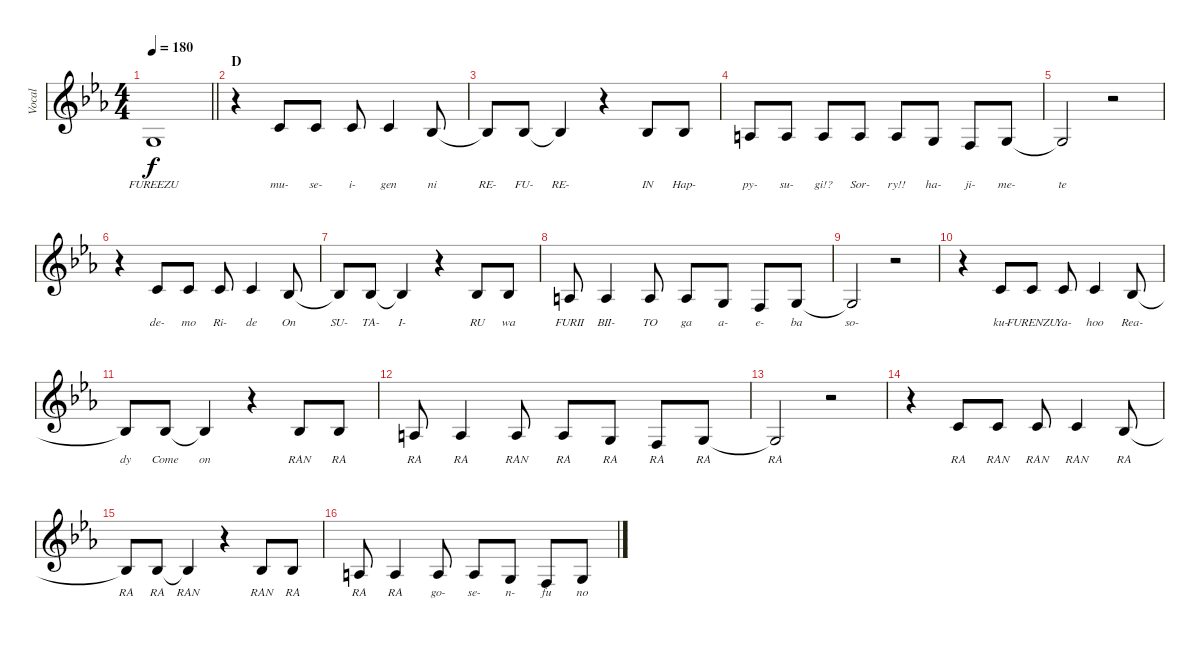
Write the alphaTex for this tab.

\track ("Vocal" "Vocal") {instrument cello}
\staff {score}
\tuning (E4 B3 G3 D3 A2 E2) {hide}
\ts (4 4)
\tempo 180
\clef g2
\barLineRight lightlight
\ks cminor
0.3{t}.1{lyrics (0 "FUREEZU") lyrics (1 "") lyrics (2 "") lyrics (3 "") lyrics (4 "") dy f} |
\section ("" "D")
r.4 1.2.8{lyrics (0 "mu-") lyrics (1 "") lyrics (2 "") lyrics (3 "") lyrics (4 "")} 1.2.8{lyrics (0 "se-") lyrics (1 "") lyrics (2 "") lyrics (3 "") lyrics (4 "")} 1.2.8{lyrics (0 "i-") lyrics (1 "") lyrics (2 "") lyrics (3 "") lyrics (4 "")} 1.2.4{lyrics (0 "gen") lyrics (1 "") lyrics (2 "") lyrics (3 "") lyrics (4 "")} 3.3.8{lyrics (0 "ni") lyrics (1 "") lyrics (2 "") lyrics (3 "") lyrics (4 "")} |
3.3{t}.8{lyrics (0 "RE-") lyrics (1 "") lyrics (2 "") lyrics (3 "") lyrics (4 "")} 3.3.8{lyrics (0 "FU-") lyrics (1 "") lyrics (2 "") lyrics (3 "") lyrics (4 "")} 3.3{t}.4{lyrics (0 "RE-") lyrics (1 "") lyrics (2 "") lyrics (3 "") lyrics (4 "")} r.4 3.3.8{lyrics (0 "IN") lyrics (1 "") lyrics (2 "") lyrics (3 "") lyrics (4 "")} 3.3.8{lyrics (0 "Hap-") lyrics (1 "") lyrics (2 "") lyrics (3 "") lyrics (4 "")} |
2.3.8{lyrics (0 "py-") lyrics (1 "") lyrics (2 "") lyrics (3 "") lyrics (4 "")} 2.3.8{lyrics (0 "su-") lyrics (1 "") lyrics (2 "") lyrics (3 "") lyrics (4 "")} 2.3.8{lyrics (0 "gi!?") lyrics (1 "") lyrics (2 "") lyrics (3 "") lyrics (4 "")} 2.3.8{lyrics (0 "Sor-") lyrics (1 "") lyrics (2 "") lyrics (3 "") lyrics (4 "")} 2.3.8{lyrics (0 "ry!!") lyrics (1 "") lyrics (2 "") lyrics (3 "") lyrics (4 "")} 0.3.8{lyrics (0 "ha-") lyrics (1 "") lyrics (2 "") lyrics (3 "") lyrics (4 "")} 3.4.8{lyrics (0 "ji-") lyrics (1 "") lyrics (2 "") lyrics (3 "") lyrics (4 "")} 0.3.8{lyrics (0 "me-") lyrics (1 "") lyrics (2 "") lyrics (3 "") lyrics (4 "")} |
0.3{t}.2{lyrics (0 "te") lyrics (1 "") lyrics (2 "") lyrics (3 "") lyrics (4 "")} r.2 |
r.4 1.2.8{lyrics (0 "de-") lyrics (1 "") lyrics (2 "") lyrics (3 "") lyrics (4 "")} 1.2.8{lyrics (0 "mo") lyrics (1 "") lyrics (2 "") lyrics (3 "") lyrics (4 "")} 1.2.8{lyrics (0 "Ri-") lyrics (1 "") lyrics (2 "") lyrics (3 "") lyrics (4 "")} 1.2.4{lyrics (0 "de") lyrics (1 "") lyrics (2 "") lyrics (3 "") lyrics (4 "")} 3.3.8{lyrics (0 "On") lyrics (1 "") lyrics (2 "") lyrics (3 "") lyrics (4 "")} |
3.3{t}.8{lyrics (0 "SU-") lyrics (1 "") lyrics (2 "") lyrics (3 "") lyrics (4 "")} 3.3.8{lyrics (0 "TA-") lyrics (1 "") lyrics (2 "") lyrics (3 "") lyrics (4 "")} 3.3{t}.4{lyrics (0 "I-") lyrics (1 "") lyrics (2 "") lyrics (3 "") lyrics (4 "")} r.4 3.3.8{lyrics (0 "RU") lyrics (1 "") lyrics (2 "") lyrics (3 "") lyrics (4 "")} 3.3.8{lyrics (0 "wa") lyrics (1 "") lyrics (2 "") lyrics (3 "") lyrics (4 "")} |
2.3.8{lyrics (0 "FURII") lyrics (1 "") lyrics (2 "") lyrics (3 "") lyrics (4 "")} 2.3.4{lyrics (0 "BII-") lyrics (1 "") lyrics (2 "") lyrics (3 "") lyrics (4 "")} 2.3.8{lyrics (0 "TO") lyrics (1 "") lyrics (2 "") lyrics (3 "") lyrics (4 "")} 2.3.8{lyrics (0 "ga") lyrics (1 "") lyrics (2 "") lyrics (3 "") lyrics (4 "")} 0.3.8{lyrics (0 "a-") lyrics (1 "") lyrics (2 "") lyrics (3 "") lyrics (4 "")} 3.4.8{lyrics (0 "e-") lyrics (1 "") lyrics (2 "") lyrics (3 "") lyrics (4 "")} 0.3.8{lyrics (0 "ba") lyrics (1 "") lyrics (2 "") lyrics (3 "") lyrics (4 "")} |
0.3{t}.2{lyrics (0 "so-") lyrics (1 "") lyrics (2 "") lyrics (3 "") lyrics (4 "")} r.2 |
r.4 1.2.8{lyrics (0 "ku-") lyrics (1 "") lyrics (2 "") lyrics (3 "") lyrics (4 "")} 1.2.8{lyrics (0 "FURENZU") lyrics (1 "") lyrics (2 "") lyrics (3 "") lyrics (4 "")} 1.2.8{lyrics (0 "Ya-") lyrics (1 "") lyrics (2 "") lyrics (3 "") lyrics (4 "")} 1.2.4{lyrics (0 "hoo") lyrics (1 "") lyrics (2 "") lyrics (3 "") lyrics (4 "")} 3.3.8{lyrics (0 "Rea-") lyrics (1 "") lyrics (2 "") lyrics (3 "") lyrics (4 "")} |
3.3{t}.8{lyrics (0 "dy") lyrics (1 "") lyrics (2 "") lyrics (3 "") lyrics (4 "")} 3.3.8{lyrics (0 "Come") lyrics (1 "") lyrics (2 "") lyrics (3 "") lyrics (4 "")} 3.3{t}.4{lyrics (0 "on") lyrics (1 "") lyrics (2 "") lyrics (3 "") lyrics (4 "")} r.4 3.3.8{lyrics (0 "RAN") lyrics (1 "") lyrics (2 "") lyrics (3 "") lyrics (4 "")} 3.3.8{lyrics (0 "RA") lyrics (1 "") lyrics (2 "") lyrics (3 "") lyrics (4 "")} |
2.3.8{lyrics (0 "RA") lyrics (1 "") lyrics (2 "") lyrics (3 "") lyrics (4 "")} 2.3.4{lyrics (0 "RA") lyrics (1 "") lyrics (2 "") lyrics (3 "") lyrics (4 "")} 2.3.8{lyrics (0 "RAN") lyrics (1 "") lyrics (2 "") lyrics (3 "") lyrics (4 "")} 2.3.8{lyrics (0 "RA") lyrics (1 "") lyrics (2 "") lyrics (3 "") lyrics (4 "")} 0.3.8{lyrics (0 "RA") lyrics (1 "") lyrics (2 "") lyrics (3 "") lyrics (4 "")} 3.4.8{lyrics (0 "RA") lyrics (1 "") lyrics (2 "") lyrics (3 "") lyrics (4 "")} 0.3.8{lyrics (0 "RA") lyrics (1 "") lyrics (2 "") lyrics (3 "") lyrics (4 "")} |
0.3{t}.2{lyrics (0 "RA") lyrics (1 "") lyrics (2 "") lyrics (3 "") lyrics (4 "")} r.2 |
r.4 1.2.8{lyrics (0 "RA") lyrics (1 "") lyrics (2 "") lyrics (3 "") lyrics (4 "")} 1.2.8{lyrics (0 "RAN") lyrics (1 "") lyrics (2 "") lyrics (3 "") lyrics (4 "")} 1.2.8{lyrics (0 "RAN") lyrics (1 "") lyrics (2 "") lyrics (3 "") lyrics (4 "")} 1.2.4{lyrics (0 "RAN") lyrics (1 "") lyrics (2 "") lyrics (3 "") lyrics (4 "")} 3.3.8{lyrics (0 "RA") lyrics (1 "") lyrics (2 "") lyrics (3 "") lyrics (4 "")} |
3.3{t}.8{lyrics (0 "RA") lyrics (1 "") lyrics (2 "") lyrics (3 "") lyrics (4 "")} 3.3.8{lyrics (0 "RA") lyrics (1 "") lyrics (2 "") lyrics (3 "") lyrics (4 "")} 3.3{t}.4{lyrics (0 "RAN") lyrics (1 "") lyrics (2 "") lyrics (3 "") lyrics (4 "")} r.4 3.3.8{lyrics (0 "RAN") lyrics (1 "") lyrics (2 "") lyrics (3 "") lyrics (4 "")} 3.3.8{lyrics (0 "RA") lyrics (1 "") lyrics (2 "") lyrics (3 "") lyrics (4 "")} |
2.3.8{lyrics (0 "RA") lyrics (1 "") lyrics (2 "") lyrics (3 "") lyrics (4 "")} 2.3.4{lyrics (0 "RA") lyrics (1 "") lyrics (2 "") lyrics (3 "") lyrics (4 "")} 2.3.8{lyrics (0 "go-") lyrics (1 "") lyrics (2 "") lyrics (3 "") lyrics (4 "")} 2.3.8{lyrics (0 "se-") lyrics (1 "") lyrics (2 "") lyrics (3 "") lyrics (4 "")} 0.3.8{lyrics (0 "n-") lyrics (1 "") lyrics (2 "") lyrics (3 "") lyrics (4 "")} 3.4.8{lyrics (0 "fu") lyrics (1 "") lyrics (2 "") lyrics (3 "") lyrics (4 "")} 0.3.8{lyrics (0 "no") lyrics (1 "") lyrics (2 "") lyrics (3 "") lyrics (4 "")}
